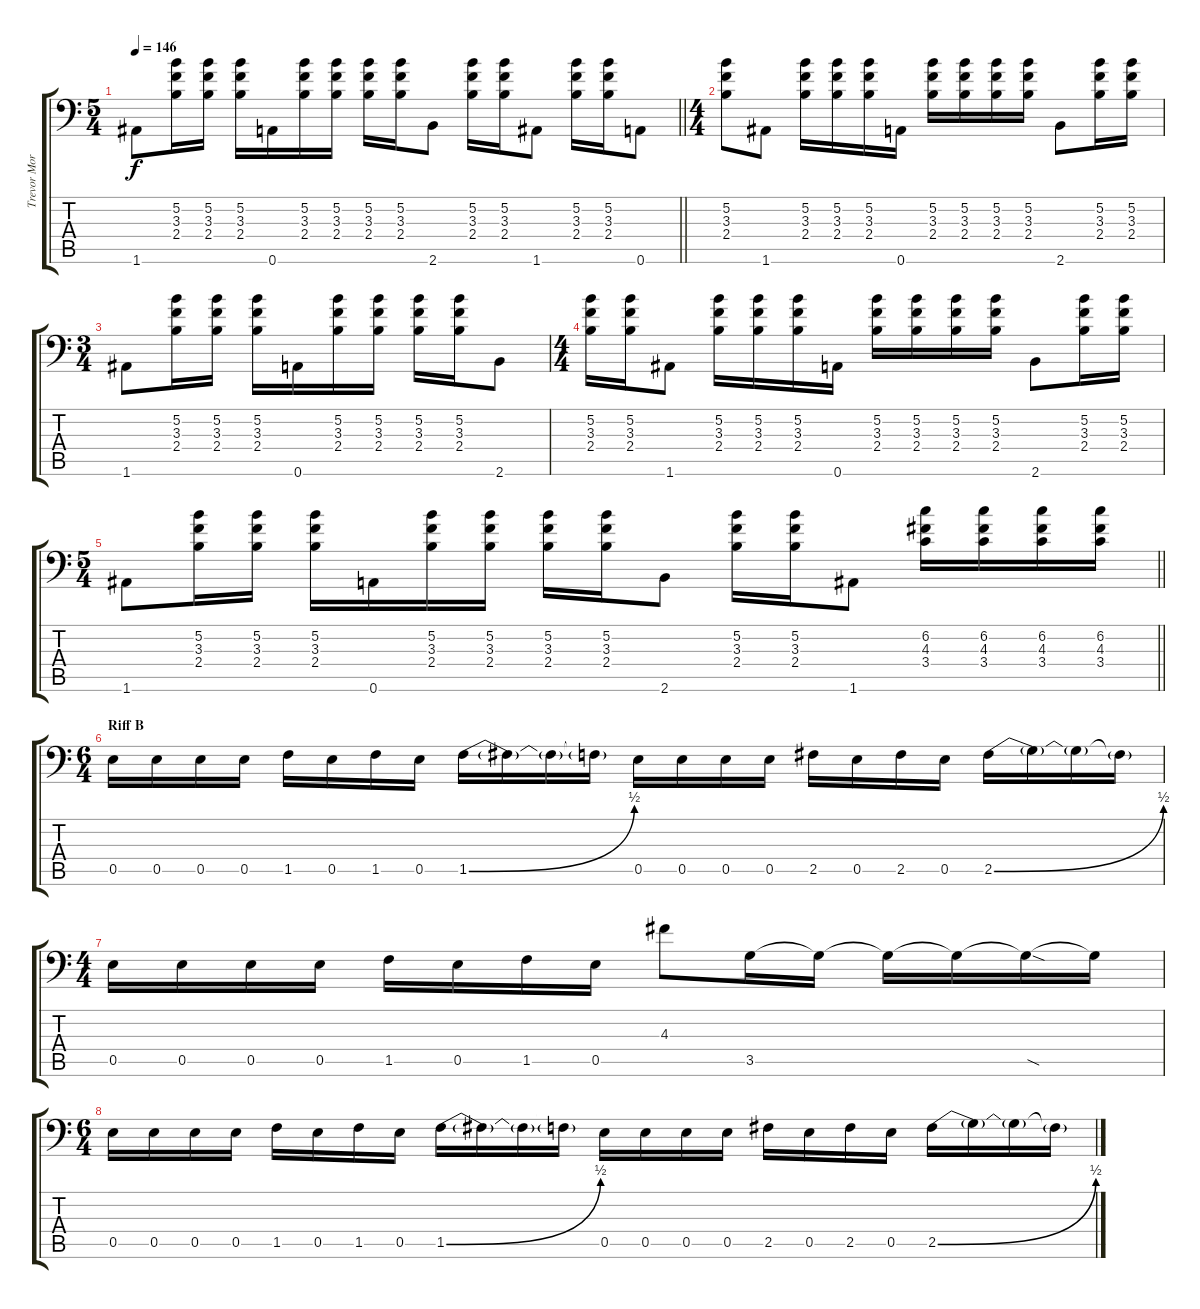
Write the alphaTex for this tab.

\track ("Trevor Morris " "Trevor Mor") {instrument overdrivenguitar}
\staff {score tabs}
\tuning (B3 Gb3 D3 A2 E2 A1) {hide}
\ts (5 4)
\tempo 146
\clef f4
\barLineRight lightlight
\ks c
1.6.8{dy f} (5.2 3.3 2.4).16 (5.2 3.3 2.4).16 (5.2 3.3 2.4).16 0.6.16 (5.2 3.3 2.4).16 (5.2 3.3 2.4).16 (5.2 3.3 2.4).16 (5.2 3.3 2.4).16 2.6.8 (5.2 3.3 2.4).16 (5.2 3.3 2.4).16 1.6.8 (5.2 3.3 2.4).16 (5.2 3.3 2.4).16 0.6.8 |
\ts (4 4)
(5.2 3.3 2.4).8 1.6.8 (5.2 3.3 2.4).16 (5.2 3.3 2.4).16 (5.2 3.3 2.4).16 0.6.16 (5.2 3.3 2.4).16 (5.2 3.3 2.4).16 (5.2 3.3 2.4).16 (5.2 3.3 2.4).16 2.6.8 (5.2 3.3 2.4).16 (5.2 3.3 2.4).16 |
\ts (3 4)
1.6.8 (5.2 3.3 2.4).16 (5.2 3.3 2.4).16 (5.2 3.3 2.4).16 0.6.16 (5.2 3.3 2.4).16 (5.2 3.3 2.4).16 (5.2 3.3 2.4).16 (5.2 3.3 2.4).16 2.6.8 |
\ts (4 4)
(5.2 3.3 2.4).16 (5.2 3.3 2.4).16 1.6.8 (5.2 3.3 2.4).16 (5.2 3.3 2.4).16 (5.2 3.3 2.4).16 0.6.16 (5.2 3.3 2.4).16 (5.2 3.3 2.4).16 (5.2 3.3 2.4).16 (5.2 3.3 2.4).16 2.6.8 (5.2 3.3 2.4).16 (5.2 3.3 2.4).16 |
\ts (5 4)
\barLineRight lightlight
1.6.8 (5.2 3.3 2.4).16 (5.2 3.3 2.4).16 (5.2 3.3 2.4).16 0.6.16 (5.2 3.3 2.4).16 (5.2 3.3 2.4).16 (5.2 3.3 2.4).16 (5.2 3.3 2.4).16 2.6.8 (5.2 3.3 2.4).16 (5.2 3.3 2.4).16 1.6.8 (6.2 4.3 3.4).16 (6.2 4.3 3.4).16 (6.2 4.3 3.4).16 (6.2 4.3 3.4).16 |
\ts (6 4)
\section ("" "Riff B")
0.5.16 0.5.16 0.5.16 0.5.16 1.5.16 0.5.16 1.5.16 0.5.16 1.5{be (bend 0 0 60 2)}.16 1.5{t}.16 1.5{t}.16 1.5{t}.16 0.5.16 0.5.16 0.5.16 0.5.16 2.5.16 0.5.16 2.5.16 0.5.16 2.5{be (bend 0 0 60 2)}.16 2.5{t}.16 2.5{t}.16 2.5{t}.16 |
\ts (4 4)
0.5.16 0.5.16 0.5.16 0.5.16 1.5.16 0.5.16 1.5.16 0.5.16 4.3.8 3.5.16 3.5{t}.16 3.5{t}.16 3.5{t}.16 3.5{sod t}.16 3.5{t}.16 |
\ts (6 4)
0.5.16 0.5.16 0.5.16 0.5.16 1.5.16 0.5.16 1.5.16 0.5.16 1.5{be (bend 0 0 60 2)}.16 1.5{t}.16 1.5{t}.16 1.5{t}.16 0.5.16 0.5.16 0.5.16 0.5.16 2.5.16 0.5.16 2.5.16 0.5.16 2.5{be (bend 0 0 60 2)}.16 2.5{t}.16 2.5{t}.16 2.5{t}.16
